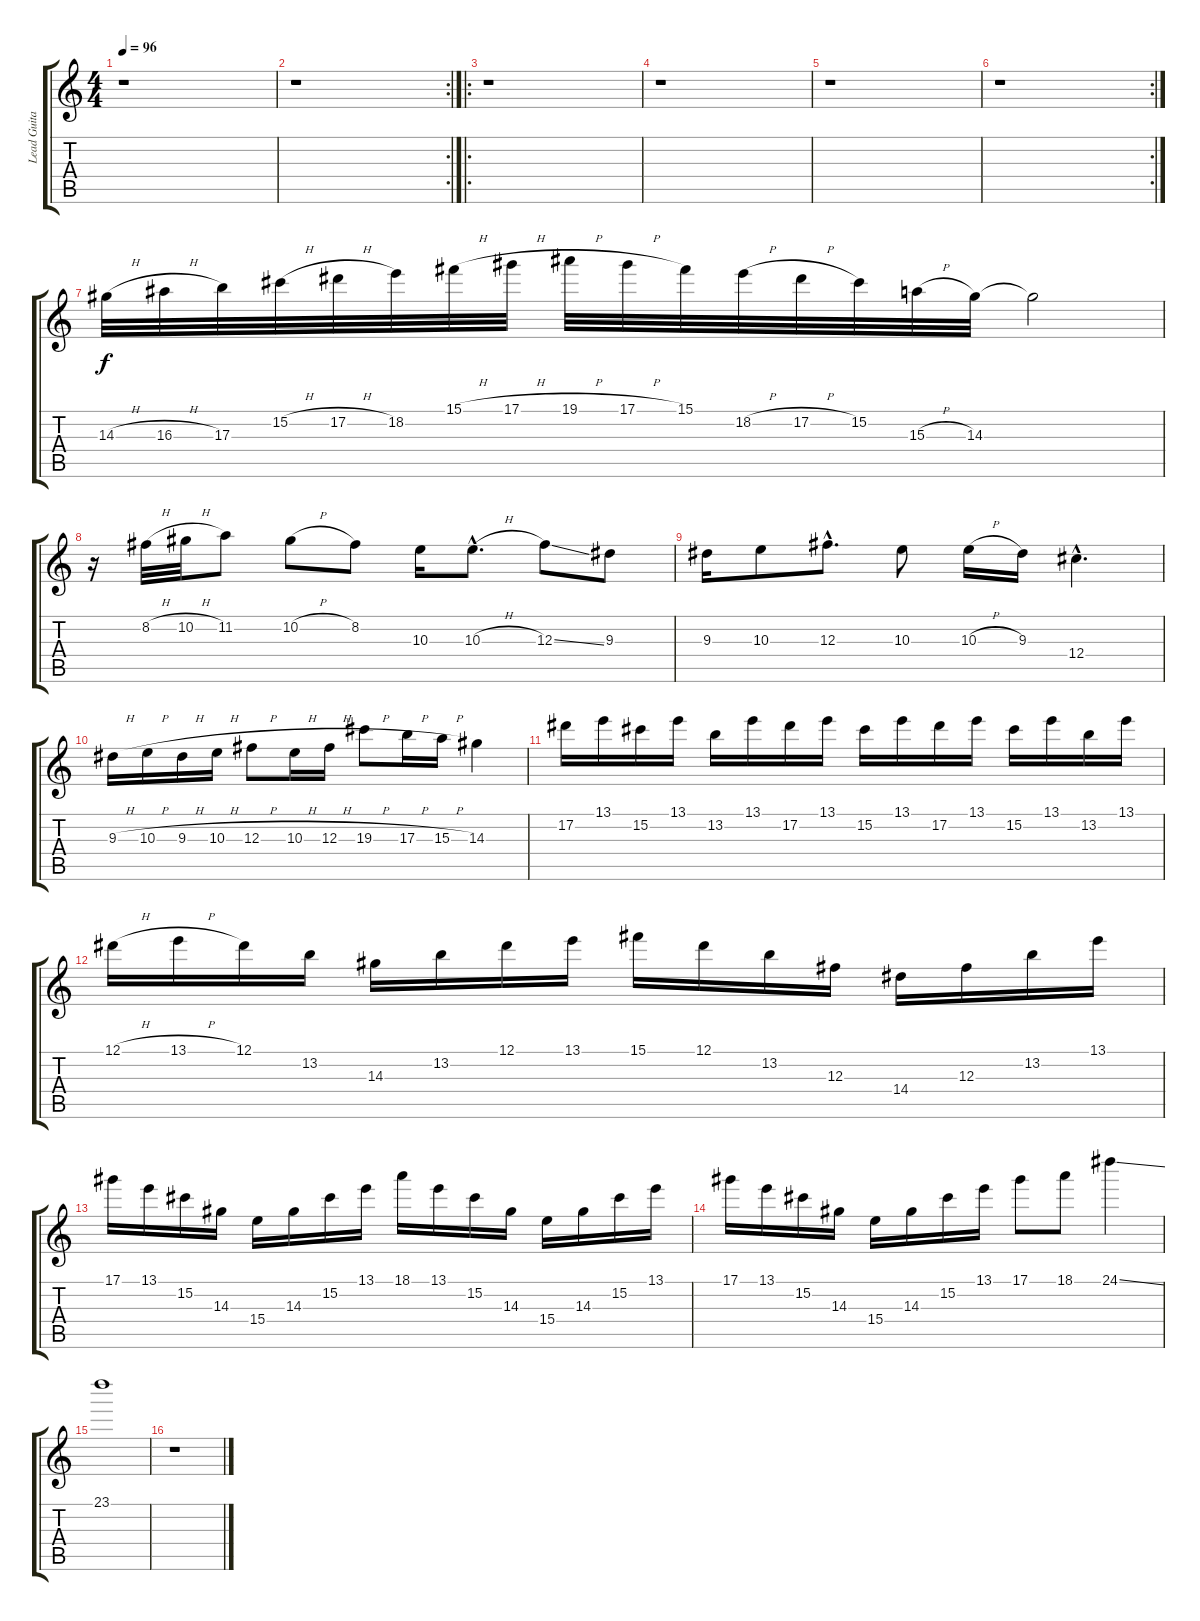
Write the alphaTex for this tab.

\track ("Lead Guitar" "Lead Guita") {instrument distortionguitar}
\staff {score tabs}
\tuning (Eb4 Bb3 Gb3 Db3 Ab2 Eb2) {hide}
\ts (4 4)
\tempo 96
\clef g2
\ks c
r.1{dy f} |
\rc 2
r.1 |
\ro
r.1 |
r.1 |
r.1 |
\rc 2
r.1 |
14.3{h}.32 16.3{h}.32 17.3.32 15.2{h}.32 17.2{h}.32 18.2.32 15.1{h}.32 17.1{h}.32 19.1{h}.32 17.1{h}.32 15.1.32 18.2{h}.32 17.2{h}.32 15.2.32 15.3{h}.32 14.3.32 14.3{t}.2 |
r.16 8.2{h}.32 10.2{h}.32 11.2.8 10.2{h}.8 8.2.8 10.3.16 10.3{h hac}.8{d} 12.3{ss}.8 9.3.8 |
9.3.16 10.3.8 12.3{hac}.8{d} 10.3.8 10.3{h}.16 9.3.16 12.4{hac}.4{d} |
9.3{h}.16 10.3{h}.16 9.3{h}.16 10.3{h}.16 12.3{h}.8 10.3{h}.16 12.3{h}.16 19.3{h}.8 17.3{h}.16 15.3{h}.16 14.3.4 |
17.2.16 13.1.16 15.2.16 13.1.16 13.2.16 13.1.16 17.2.16 13.1.16 15.2.16 13.1.16 17.2.16 13.1.16 15.2.16 13.1.16 13.2.16 13.1.16 |
12.1{h}.16 13.1{h}.16 12.1.16 13.2.16 14.3.16 13.2.16 12.1.16 13.1.16 15.1.16 12.1.16 13.2.16 12.3.16 14.4.16 12.3.16 13.2.16 13.1.16 |
17.1.16 13.1.16 15.2.16 14.3.16 15.4.16 14.3.16 15.2.16 13.1.16 18.1.16 13.1.16 15.2.16 14.3.16 15.4.16 14.3.16 15.2.16 13.1.16 |
17.1.16 13.1.16 15.2.16 14.3.16 15.4.16 14.3.16 15.2.16 13.1.16 17.1.8 18.1.8 24.1{ss}.4 |
23.1.1 |
r.1
